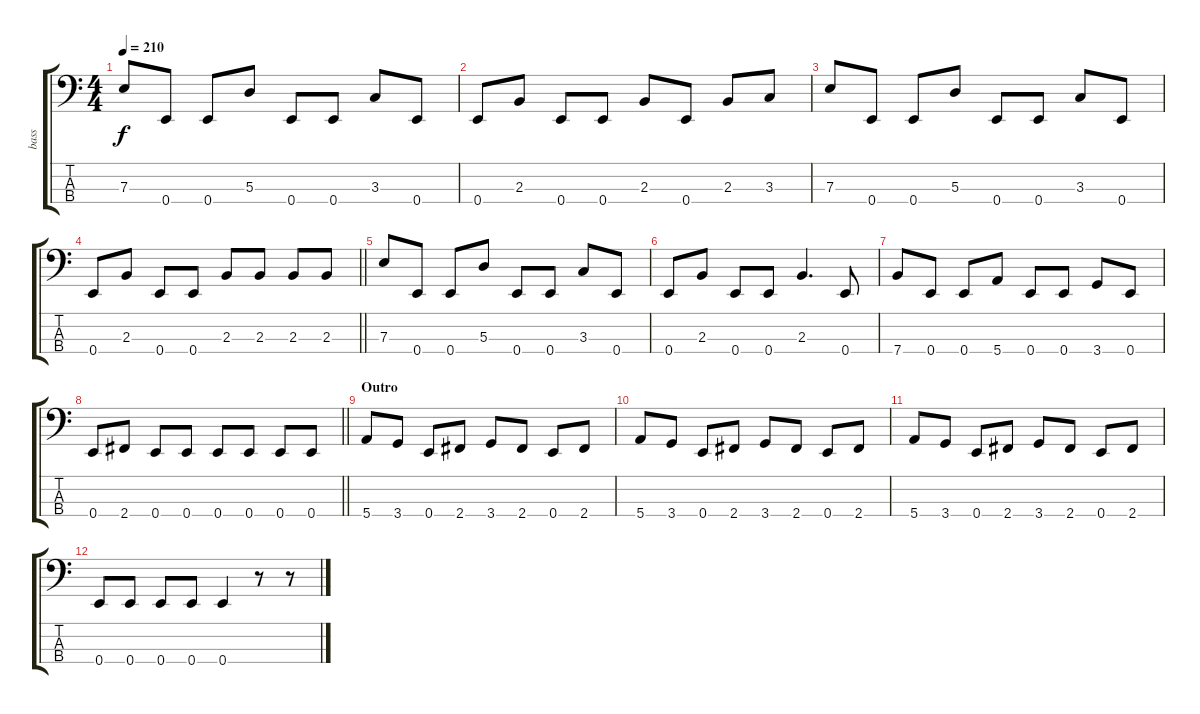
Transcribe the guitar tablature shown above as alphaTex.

\track ("bass" "bass") {instrument electricbassfinger}
\staff {score tabs}
\tuning (G2 D2 A1 E1) {hide}
\ts (4 4)
\section ("" "")
\tempo 210
\clef f4
\ks c
7.3.8{dy f} 0.4.8 0.4.8 5.3.8 0.4.8 0.4.8 3.3.8 0.4.8 |
0.4.8 2.3.8 0.4.8 0.4.8 2.3.8 0.4.8 2.3.8 3.3.8 |
7.3.8 0.4.8 0.4.8 5.3.8 0.4.8 0.4.8 3.3.8 0.4.8 |
\barLineRight lightlight
0.4.8 2.3.8 0.4.8 0.4.8 2.3.8 2.3.8 2.3.8 2.3.8 |
7.3.8 0.4.8 0.4.8 5.3.8 0.4.8 0.4.8 3.3.8 0.4.8 |
0.4.8 2.3.8 0.4.8 0.4.8 2.3.4{d} 0.4.8 |
7.4.8 0.4.8 0.4.8 5.4.8 0.4.8 0.4.8 3.4.8 0.4.8 |
\barLineRight lightlight
0.4.8 2.4.8 0.4.8 0.4.8 0.4.8 0.4.8 0.4.8 0.4.8 |
\section ("" "Outro")
5.4.8 3.4.8 0.4.8 2.4.8 3.4.8 2.4.8 0.4.8 2.4.8 |
5.4.8 3.4.8 0.4.8 2.4.8 3.4.8 2.4.8 0.4.8 2.4.8 |
5.4.8 3.4.8 0.4.8 2.4.8 3.4.8 2.4.8 0.4.8 2.4.8 |
0.4.8 0.4.8 0.4.8 0.4.8 0.4.4 r.8 r.8
